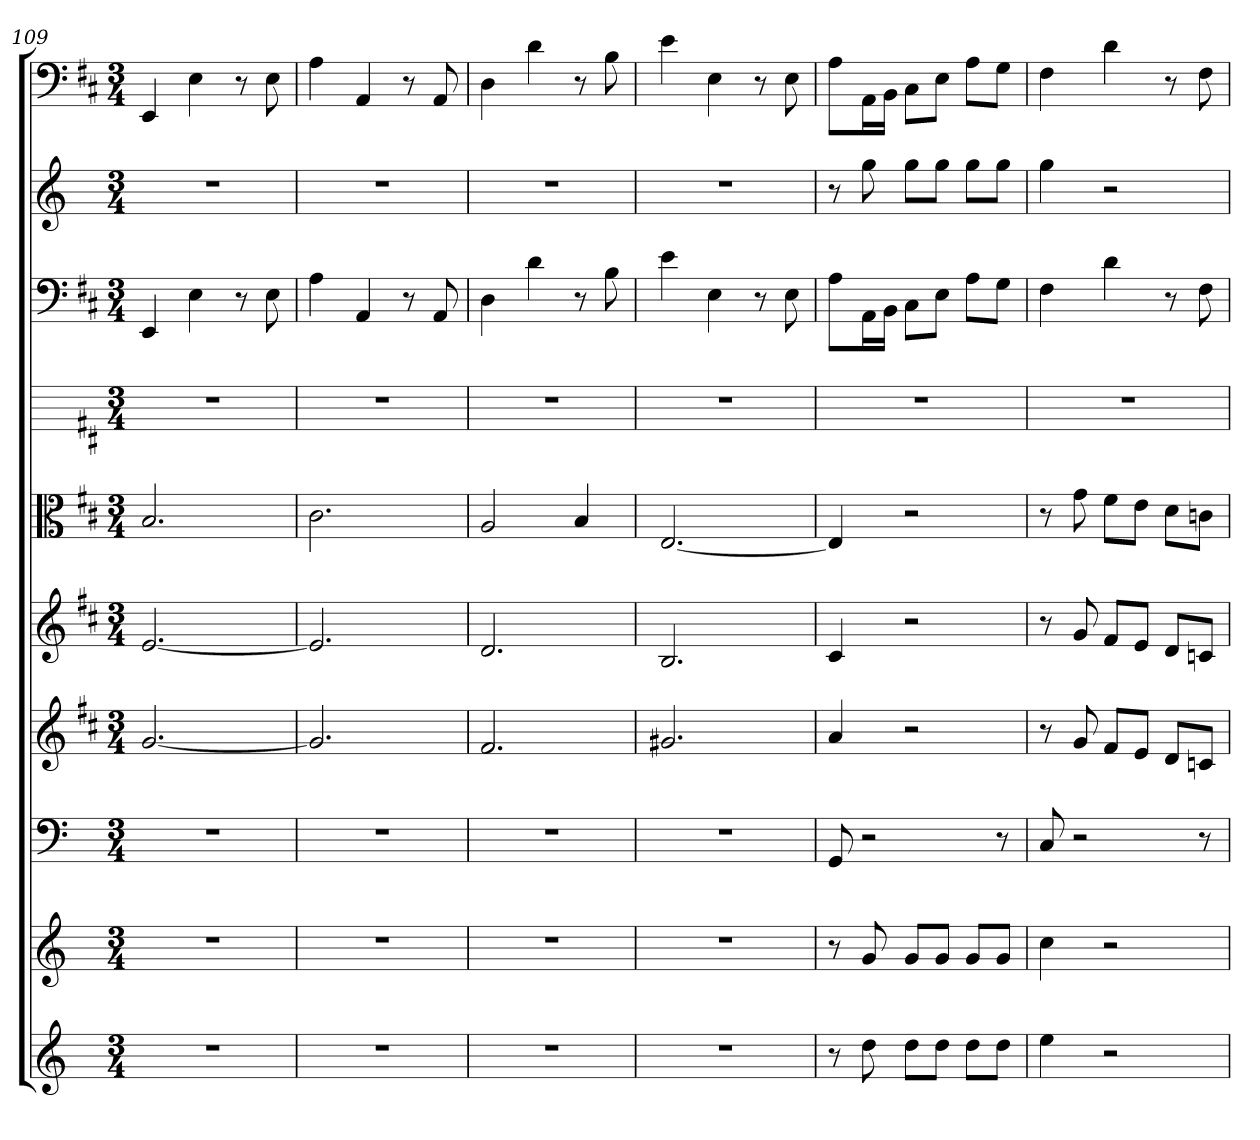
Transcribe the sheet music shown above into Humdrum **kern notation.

**kern	**kern	**kern	**kern	**kern	**kern	**kern	**kern	**kern	**kern
*part10	*part9	*part8	*part7	*part6	*part5	*part4	*part3	*part2	*part1
*staff10	*staff9	*staff8	*staff7	*staff6	*staff5	*staff4	*staff3	*staff2	*staff1
*	*	*clefF4	*	*	*clefC3	*	*clefF4	*	*clefF4
*k[]	*k[]	*k[]	*k[f#c#]	*k[f#c#]	*k[f#c#]	*k[f#c#]	*k[f#c#]	*k[]	*k[f#c#]
*M3/4	*M3/4	*M3/4	*M3/4	*M3/4	*M3/4	*M3/4	*M3/4	*M3/4	*M3/4
=109	=109	=109	=109	=109	=109	=109	=109	=109	=109
2.r	2.r	2.r	[2.g	[2.e	2.B	2.r	4EE	2.r	4EE
.	.	.	.	.	.	.	4E	.	4E
.	.	.	.	.	.	.	8r	.	8r
.	.	.	.	.	.	.	8E	.	8E
=110	=110	=110	=110	=110	=110	=110	=110	=110	=110
2.r	2.r	2.r	2.g]	2.e]	2.c#	2.r	4A	2.r	4A
.	.	.	.	.	.	.	4AA	.	4AA
.	.	.	.	.	.	.	8r	.	8r
.	.	.	.	.	.	.	8AA	.	8AA
=111	=111	=111	=111	=111	=111	=111	=111	=111	=111
2.r	2.r	2.r	2.f#	2.d	2A	2.r	4D	2.r	4D
.	.	.	.	.	.	.	4d	.	4d
.	.	.	.	.	4B	.	8r	.	8r
.	.	.	.	.	.	.	8B	.	8B
=112	=112	=112	=112	=112	=112	=112	=112	=112	=112
2.r	2.r	2.r	2.g#X	2.B	[2.E	2.r	4e	2.r	4e
.	.	.	.	.	.	.	4E	.	4E
.	.	.	.	.	.	.	8r	.	8r
.	.	.	.	.	.	.	8E	.	8E
=113	=113	=113	=113	=113	=113	=113	=113	=113	=113
8r	8r	8GG	4a	4c#	4E]	2.r	8A\L	8r	8A\L
8dd	8g	2r	.	.	.	.	16AA\L	8gg	16AA\L
.	.	.	.	.	.	.	16BB\JJ	.	16BB\JJ
8ddL	8gL	.	2r	2r	2r	.	8C#\L	8ggL	8C#\L
8ddJ	8gJ	.	.	.	.	.	8E\J	8ggJ	8E\J
8ddL	8gL	.	.	.	.	.	8A\L	8ggL	8A\L
8ddJ	8gJ	8r	.	.	.	.	8G\J	8ggJ	8G\J
=114	=114	=114	=114	=114	=114	=114	=114	=114	=114
4ee	4cc	8C	8r	8r	8r	2.r	4F#	4gg	4F#
.	.	2r	8g	8g	8g	.	.	.	.
2r	2r	.	8f#L	8f#L	8f#\L	.	4d	2r	4d
.	.	.	8eJ	8eJ	8e\J	.	.	.	.
.	.	.	8dL	8dL	8d\L	.	8r	.	8r
.	.	8r	8cnJ	8cnJ	8cn\J	.	8F#	.	8F#
=	=	=	=	=	=	=	=	=	=
*-	*-	*-	*-	*-	*-	*-	*-	*-	*-
